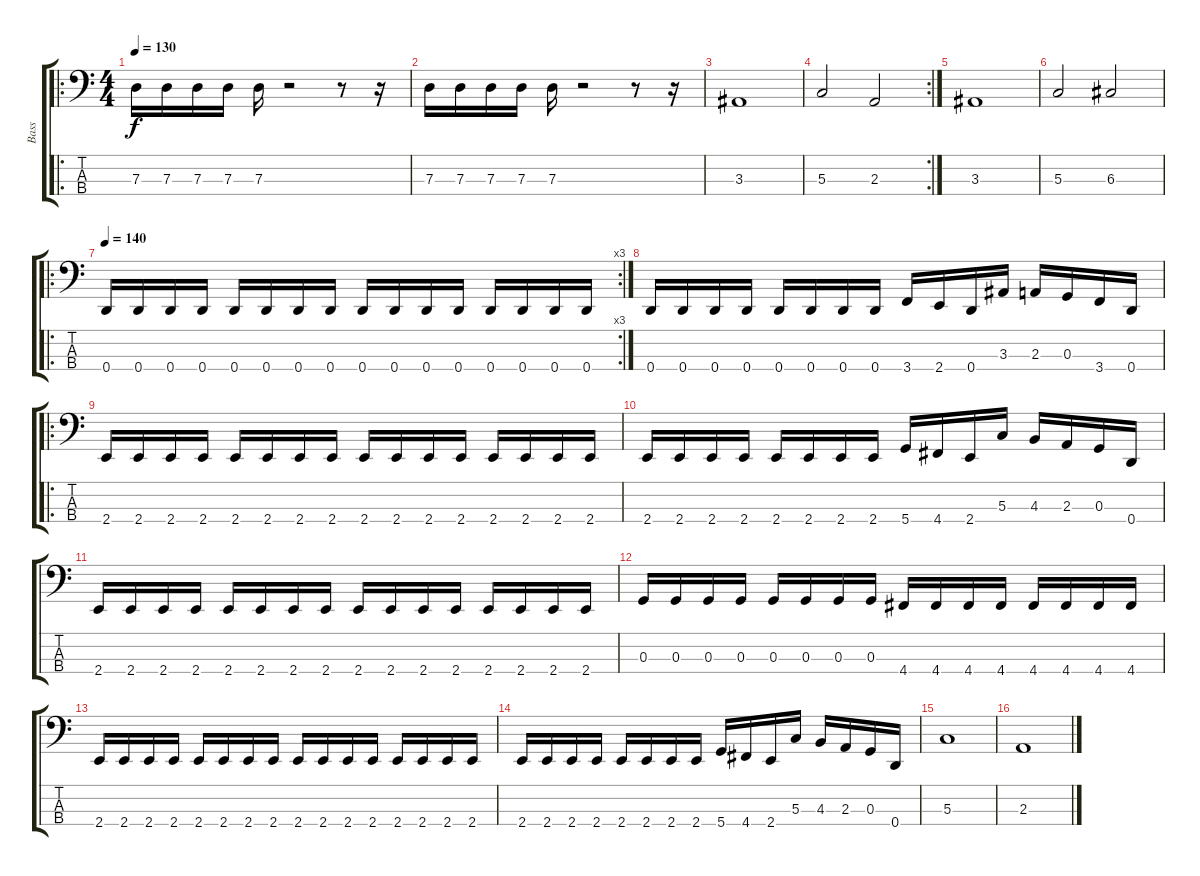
\track ("Bass" "Bass") {instrument electricbassfinger}
\staff {score tabs}
\tuning (F2 C2 G1 D1) {hide}
\ro
\ts (4 4)
\tempo 130
\clef f4
\ks c
7.3.16{dy f} 7.3.16 7.3.16 7.3.16 7.3.16 r.2 r.8 r.16 |
7.3.16 7.3.16 7.3.16 7.3.16 7.3.16 r.2 r.8 r.16 |
3.3.1 |
\rc 2
5.3.2 2.3.2 |
3.3.1 |
5.3.2 6.3.2 |
\ro
\rc 3
\tempo 140
0.4.16 0.4.16 0.4.16 0.4.16 0.4.16 0.4.16 0.4.16 0.4.16 0.4.16 0.4.16 0.4.16 0.4.16 0.4.16 0.4.16 0.4.16 0.4.16 |
0.4.16 0.4.16 0.4.16 0.4.16 0.4.16 0.4.16 0.4.16 0.4.16 3.4.16 2.4.16 0.4.16 3.3.16 2.3.16 0.3.16 3.4.16 0.4.16 |
\ro
2.4.16 2.4.16 2.4.16 2.4.16 2.4.16 2.4.16 2.4.16 2.4.16 2.4.16 2.4.16 2.4.16 2.4.16 2.4.16 2.4.16 2.4.16 2.4.16 |
2.4.16 2.4.16 2.4.16 2.4.16 2.4.16 2.4.16 2.4.16 2.4.16 5.4.16 4.4.16 2.4.16 5.3.16 4.3.16 2.3.16 0.3.16 0.4.16 |
2.4.16 2.4.16 2.4.16 2.4.16 2.4.16 2.4.16 2.4.16 2.4.16 2.4.16 2.4.16 2.4.16 2.4.16 2.4.16 2.4.16 2.4.16 2.4.16 |
0.3.16 0.3.16 0.3.16 0.3.16 0.3.16 0.3.16 0.3.16 0.3.16 4.4.16 4.4.16 4.4.16 4.4.16 4.4.16 4.4.16 4.4.16 4.4.16 |
2.4.16 2.4.16 2.4.16 2.4.16 2.4.16 2.4.16 2.4.16 2.4.16 2.4.16 2.4.16 2.4.16 2.4.16 2.4.16 2.4.16 2.4.16 2.4.16 |
2.4.16 2.4.16 2.4.16 2.4.16 2.4.16 2.4.16 2.4.16 2.4.16 5.4.16 4.4.16 2.4.16 5.3.16 4.3.16 2.3.16 0.3.16 0.4.16 |
5.3.1 |
2.3.1
